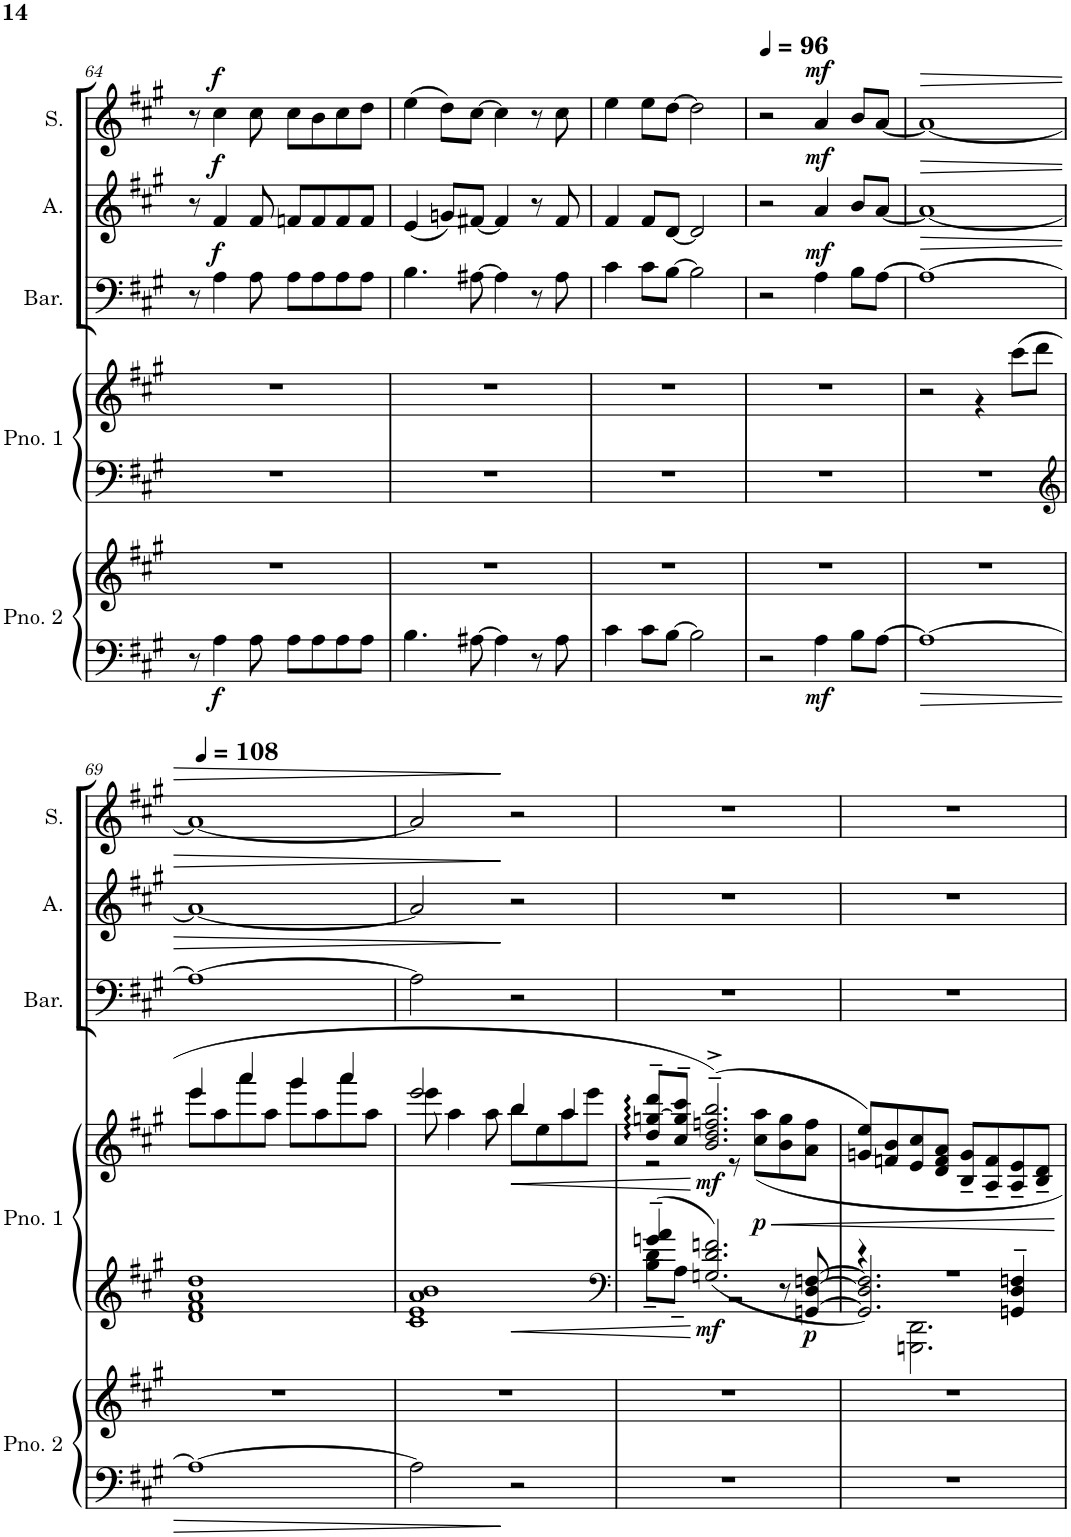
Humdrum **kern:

**kern	**kern	**dynam	**kern	**kern	**dynam	**kern	**dynam	**kern	**dynam	**kern	**dynam
*part5	*part5	*part5	*part4	*part4	*part4	*part3	*part3	*part2	*part2	*part1	*part1
*staff7	*staff6	*staff6/7	*staff5	*staff4	*staff4/5	*staff3	*staff3	*staff2	*staff2	*staff1	*staff1
*I"Piano 2	*	*	*I"Piano 1	*	*	*I"Baritone	*	*I"Alto	*	*I"Soprano	*
*I'Pno. 2	*	*	*I'Pno. 1	*	*	*I'Bar.	*	*I'A.	*	*I'S.	*
!!LO:PB:g=z
*clefF4	*clefG2	*	*clefF4	*clefG2	*	*clefF4	*	*clefG2	*	*clefG2	*
*k[f#c#g#]	*k[f#c#g#]	*	*k[f#c#g#]	*k[f#c#g#]	*	*k[f#c#g#]	*	*k[f#c#g#]	*	*k[f#c#g#]	*
*M4/4	*M4/4	*	*M4/4	*M4/4	*	*M4/4	*	*M4/4	*	*M4/4	*
=64	=64	=64	=64	=64	=64	=64	=64	=64	=64	=64	=64
8r	1r	.	1r	1r	.	8r	.	8r	.	8r	.
!	!	!LO:DY:b=2	!	!	!	!	!LO:DY:a	!	!LO:DY:a	!	!LO:DY:a
4A\	.	f	.	.	.	4A\	f	4f#/	f	4cc#\	f
8A\	.	.	.	.	.	8A\	.	8f#/	.	8cc#\	.
8A\L	.	.	.	.	.	8A\L	.	8fn/L	.	8cc#\L	.
8A\	.	.	.	.	.	8A\	.	8f/	.	8b\	.
8A\	.	.	.	.	.	8A\	.	8f/	.	8cc#\	.
8A\J	.	.	.	.	.	8A\J	.	8f/J	.	8dd\J	.
=65	=65	=65	=65	=65	=65	=65	=65	=65	=65	=65	=65
4.B\	1r	.	1r	1r	.	4.B\	.	(4e/	.	(4ee\	.
.	.	.	.	.	.	.	.	8gn/L)	.	8dd\L)	.
[8A#X\	.	.	.	.	.	[8A#X\	.	[8f#X/J	.	[8cc#\J	.
4A#\]	.	.	.	.	.	4A#\]	.	4f#/]	.	4cc#\]	.
8r	.	.	.	.	.	8r	.	8r	.	8r	.
8A#\	.	.	.	.	.	8A#\	.	8f#/	.	8cc#\	.
=66	=66	=66	=66	=66	=66	=66	=66	=66	=66	=66	=66
4c#\	1r	.	1r	1r	.	4c#\	.	4f#/	.	4ee\	.
8c#\L	.	.	.	.	.	8c#\L	.	8f#/L	.	8ee\L	.
[8B\J	.	.	.	.	.	[8B\J	.	[8d/J	.	[8dd\J	.
2B\]	.	.	.	.	.	2B\]	.	2d/]	.	2dd\]	.
=67	=67	=67	=67	=67	=67	=67	=67	=67	=67	=67	=67
*	*	*	*	*	*	*	*	*	*	*MM96	*
2r	1r	.	1r	1r	.	2r	.	2r	.	2r	.
!	!	!LO:DY:b=2	!	!	!	!	!LO:DY:a	!	!LO:DY:a	!	!LO:DY:a
4A\	.	mf	.	.	.	4A\	mf	4a/	mf	4a/	mf
8B\L	.	.	.	.	.	8B\L	.	8b/L	.	8b/L	.
[8A\J	.	.	.	.	.	[8A\J	.	[8a/J	.	[8a/J	.
=68	=68	=68	=68	=68	=68	=68	=68	=68	=68	=68	=68
!	!	!	!	!	!	!	!LO:HP:b	!	!LO:HP:b	!	!LO:HP:b
1A_	1r	.	1r	2r	.	1A_	>	1a_	>	1a_	>
.	.	.	.	4rg	.	.	.	.	.	.	.
.	.	.	.	(8ccc#\L	.	.	.	.	.	.	.
.	.	.	.	8ddd\J	.	.	.	.	.	.	.
!!LO:LB:g=z
=69	=69	=69	=69	=69	=69	=69	=69	=69	=69	=69	=69
*	*	*	*clefG2	*	*	*	*	*	*	*	*
*	*	*	*	*	*	*	*	*	*	*MM108	*
*	*	*	*	*^	*	*	*	*	*	*	*
1A_	1r	.	1d 1f# 1a 1dd	4eee/	8eee\L	.	1A_	.	1a_	.	1a_	.
.	.	.	.	.	8aa\	.	.	.	.	.	.	.
.	.	.	.	4aaa/	8aaa\	.	.	.	.	.	.	.
.	.	.	.	.	8aa\J	.	.	.	.	.	.	.
.	.	.	.	4ggg#/	8ggg#\L	.	.	.	.	.	.	.
.	.	.	.	.	8aa\	.	.	.	.	.	.	.
.	.	.	.	4aaa/	8aaa\	.	.	.	.	.	.	.
.	.	.	.	.	8aa\J	.	.	.	.	.	.	.
=70	=70	=70	=70	=70	=70	=70	=70	=70	=70	=70	=70	=70
2A\]	1r	.	1c# 1e 1a 1b	2eee/	8eee\	.	2A\]	.	2a/]	.	2a/]	.
.	.	.	.	.	4aa\	.	.	.	.	.	.	.
.	.	.	.	.	8aa\	.	.	.	.	.	.	.
!	!	!	!	!	!	!LO:HP:b	!	!	!	!	!	!
2r	.	.	.	4bb/	8bb\L	<	2r	]	2r	]	2r	]
.	.	.	.	.	8ee\	.	.	.	.	.	.	.
.	.	.	.	4aa/	8aa\	.	.	.	.	.	.	.
.	.	.	.	.	8eee\J	.	.	.	.	.	.	.
=71	=71	=71	=71	=71	=71	=71	=71	=71	=71	=71	=71	=71
*	*	*	*clefF4	*	*	*	*	*	*	*	*	*
*	*	*	*^	*	*	*	*	*	*	*	*	*
*	*	*	*	*^	*	*	*	*	*	*	*	*	*
!	!	!	!	!	!	!	!	!LO:HP:b	!	!	!	!	!	!
1r	1r	.	4gn/~ 4a/~	8B\~ 8d\~L	2.ryy	8dd/~ [8ggn/~ 8ddd/~L	2r	<	1r	.	1r	.	1r	.
.	.	.	.	8A~\J	.	8cc#/~ 8gg/]~ 8ccc#/~J	.	.	.	.	.	.	.	.
!	!	!	!	!	!	!	!	!LO:DY:n=1:b=2	!	!	!	!	!	!
!	!	!	!	!	!	!	!	!LO:DY:n=2:b	!	!	!	!	!	!
.	.	.	2.Gn/ 2.d/ 2.fn/	4ryy	.	(2.b/~^ 2.dd/~^ 2.ffn/~^ 2.bb/~^)	.	[ [ mf mf	.	.	.	.	.	.
.	.	.	.	2r	.	.	8r	.	.	.	.	.	.	.
!	!	!	!	!	!	!	!	!LO:HP:b	!	!	!	!	!	!
.	.	.	.	.	.	.	8cc#\ 8aa\L	<	.	.	.	.	.	.
.	.	.	.	.	8r	.	8b\ 8gg\	.	.	.	.	.	.	.
!	!	!	!	!	!	!	!	!LO:DY:n=3:b=2	!	!	!	!	!	!
.	.	.	.	.	[8GGn/ [8D/ [8Fn/	.	8a\ 8ff\J	p	.	.	.	.	.	.
*	*	*	*	*	*	*v	*v	*	*	*	*	*	*	*
=72	=72	=72	=72	=72	=72	=72	=72	=72	=72	=72	=72	=72	=72
1r	1r	.	1r	4r	2.GG/] 2.D/] 2.F/]	8gn/ 8ee/L)	.	1r	.	1r	.	1r	.
.	.	.	.	.	.	8fn/ 8b/	.	.	.	.	.	.	.
.	.	.	.	2.GGGn\ 2.DD\	.	8e/ 8cc#/	.	.	.	.	.	.	.
.	.	.	.	.	.	8d/ 8f/ 8a/J	.	.	.	.	.	.	.
.	.	.	.	.	.	8B/~ 8g/~L	.	.	.	.	.	.	.
.	.	.	.	.	.	8A/~ 8f/~	.	.	.	.	.	.	.
.	.	.	.	.	4GGn/~ 4D/~ 4Fn/~	8A/~ 8e/~	.	.	.	.	.	.	.
.	.	.	.	.	.	8B/~ 8d/~J	.	.	.	.	.	.	.
*	*	*	*v	*v	*v	*	*	*	*	*	*	*	*
.	.	.	.	.	[	.	.	.	.	.	.
=	=	=	=	=	=	=	=	=	=	=	=
*-	*-	*-	*-	*-	*-	*-	*-	*-	*-	*-	*-
